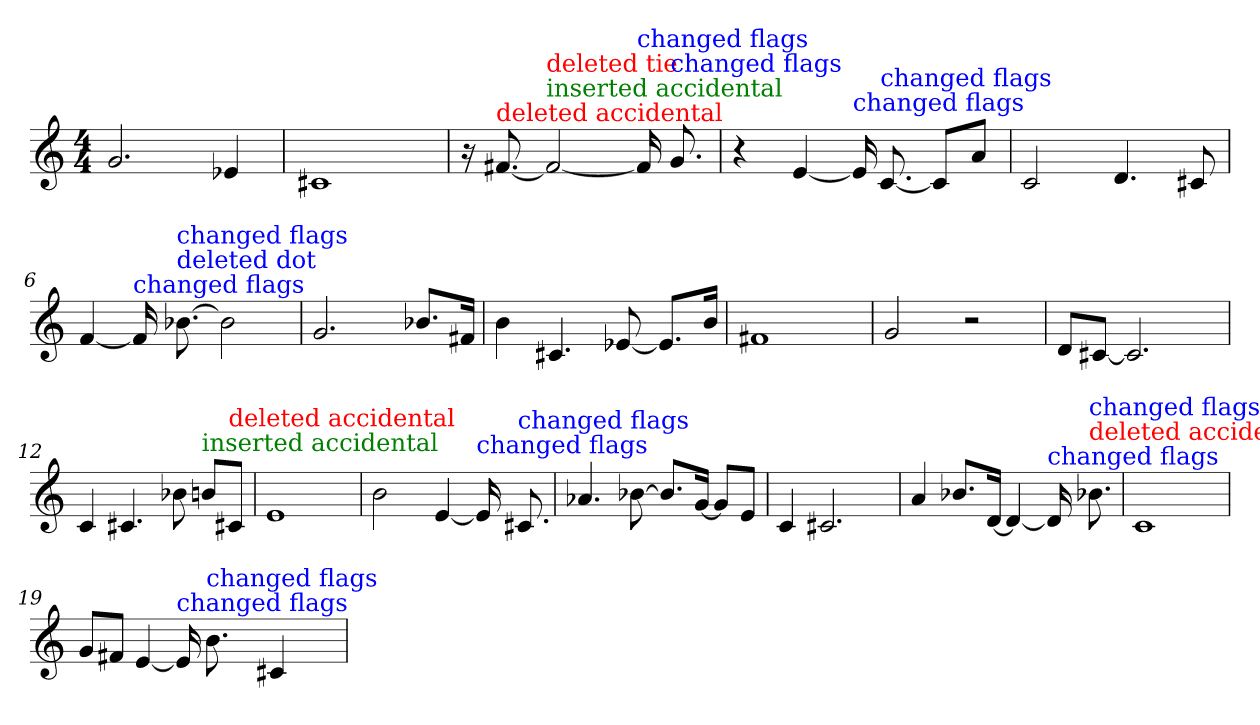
**kern
*part1
*staff1
*M4/4
=1
2.g
4e-X
=2
1c#X
=3
16r
!LO:TX:color=#FF0000:t=deleted accidental
[8.f#Xi
!LO:TX:color=#008000:t=inserted accidental
!LO:TX:color=#FF0000:t=deleted tie
2f#i_
!LO:TX:color=#0000FF:t=changed flags
16f#j]
!LO:TX:color=#0000FF:t=changed flags
8.gj
=4
4r
[4e
!LO:TX:color=#0000FF:t=changed flags
16ej]
!LO:TX:color=#0000FF:t=changed flags
[8.cj
8cL]
8aJ
=5
2c
4.d
8c#X
=6
[4f
!LO:TX:color=#0000FF:t=changed flags
16fj]
!LO:TX:color=#0000FF:t=deleted dot
!LO:TX:color=#0000FF:t=changed flags
[8.b-Xj
2b-]
=7
2.g
8.b-XL
16f#XJk
=8
4b
4.c#X
[8e-X
8.e-L]
16bJk
=9
1f#X
=10
2g
2r
=11
8dL
[8c#XJ
2.c#]
=12
4c
4.c#X
8b-X
!LO:TX:color=#008000:t=inserted accidental
8bZL
!LO:TX:color=#FF0000:t=deleted accidental
8c#XiJ
=13
1e
=14
2b
[4e
!LO:TX:color=#0000FF:t=changed flags
16ej]
!LO:TX:color=#0000FF:t=changed flags
8.c#Xj
=15
4.a-X
[8b-X
8.b-L]
[16gJk
8gL]
8eJ
=16
4c
2.c#X
=17
4a
8.b-XL
[16dJk
4d_
!LO:TX:color=#0000FF:t=changed flags
16dj]
!LO:TX:color=#FF0000:t=deleted accidental
!LO:TX:color=#0000FF:t=changed flags
8.b-Xj
=18
1c
=19
8gL
8f#XJ
[4e
!LO:TX:color=#0000FF:t=changed flags
16ej]
!LO:TX:color=#0000FF:t=changed flags
8.bj
4c#X
=
*-
